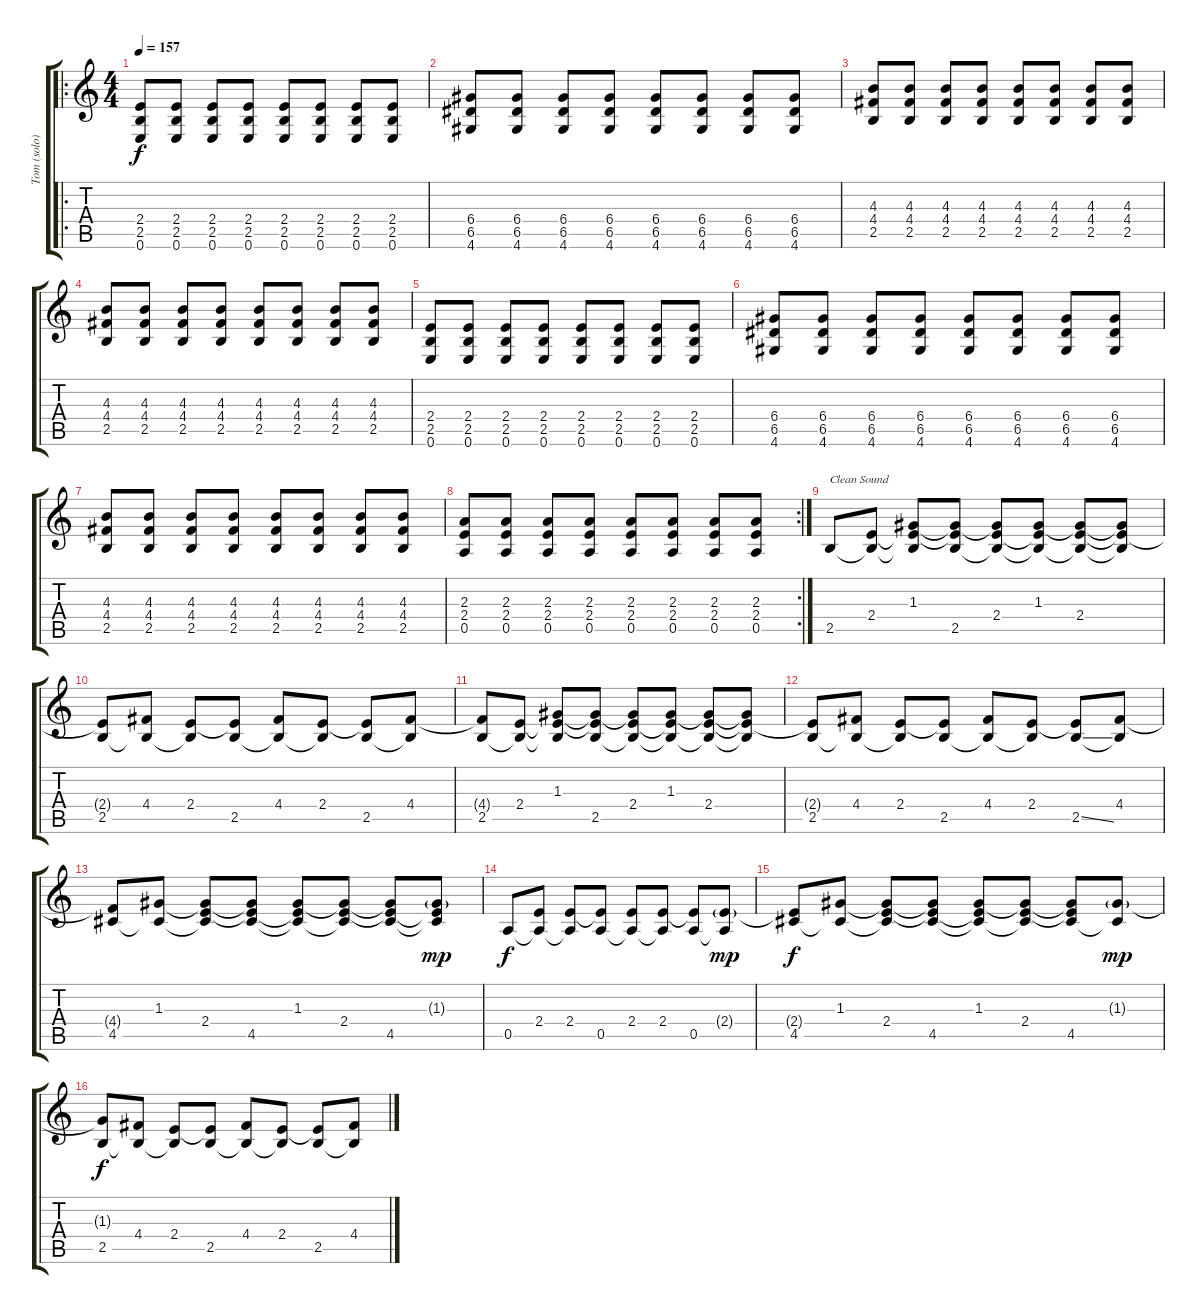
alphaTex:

\track ("Tom (solo)" "Tom (solo)") {instrument distortionguitar}
\staff {score tabs}
\tuning (E4 B3 G3 D3 A2 E2) {hide}
\ro
\ts (4 4)
\tempo 157
\clef g2
\ks c
(2.4 2.5 0.6).8{dy f volume 14} (2.4 2.5 0.6).8 (2.4 2.5 0.6).8 (2.4 2.5 0.6).8 (2.4 2.5 0.6).8 (2.4 2.5 0.6).8 (2.4 2.5 0.6).8 (2.4 2.5 0.6).8 |
(6.4 6.5 4.6).8 (6.4 6.5 4.6).8 (6.4 6.5 4.6).8 (6.4 6.5 4.6).8 (6.4 6.5 4.6).8 (6.4 6.5 4.6).8 (6.4 6.5 4.6).8 (6.4 6.5 4.6).8 |
(4.3 4.4 2.5).8 (4.3 4.4 2.5).8 (4.3 4.4 2.5).8 (4.3 4.4 2.5).8 (4.3 4.4 2.5).8 (4.3 4.4 2.5).8 (4.3 4.4 2.5).8 (4.3 4.4 2.5).8 |
(4.3 4.4 2.5).8 (4.3 4.4 2.5).8 (4.3 4.4 2.5).8 (4.3 4.4 2.5).8 (4.3 4.4 2.5).8 (4.3 4.4 2.5).8 (4.3 4.4 2.5).8 (4.3 4.4 2.5).8 |
(2.4 2.5 0.6).8 (2.4 2.5 0.6).8 (2.4 2.5 0.6).8 (2.4 2.5 0.6).8 (2.4 2.5 0.6).8 (2.4 2.5 0.6).8 (2.4 2.5 0.6).8 (2.4 2.5 0.6).8 |
(6.4 6.5 4.6).8 (6.4 6.5 4.6).8 (6.4 6.5 4.6).8 (6.4 6.5 4.6).8 (6.4 6.5 4.6).8 (6.4 6.5 4.6).8 (6.4 6.5 4.6).8 (6.4 6.5 4.6).8 |
(4.3 4.4 2.5).8 (4.3 4.4 2.5).8 (4.3 4.4 2.5).8 (4.3 4.4 2.5).8 (4.3 4.4 2.5).8 (4.3 4.4 2.5).8 (4.3 4.4 2.5).8 (4.3 4.4 2.5).8 |
\rc 2
(2.3 2.4 0.5).8 (2.3 2.4 0.5).8 (2.3 2.4 0.5).8 (2.3 2.4 0.5).8 (2.3 2.4 0.5).8 (2.3 2.4 0.5).8 (2.3 2.4 0.5).8 (2.3 2.4 0.5).8 |
2.5.8{txt "Clean Sound" instrument electricguitarclean} (2.4 2.5{t}).8 (1.3 2.4{t} 2.5{t}).8 (1.3{t} 2.4{t} 2.5).8 (1.3{t} 2.4 2.5{t}).8 (1.3 2.4{t} 2.5{t}).8 (1.3{t} 2.4 2.5{t}).8 (1.3{t} 2.4{t} 2.5{t}).8 |
(2.4{t} 2.5).8{instrument electricguitarclean} (4.4 2.5{t}).8 (2.4 2.5{t}).8 (2.4{t} 2.5).8 (4.4 2.5{t}).8 (2.4 2.5{t}).8 (2.4{t} 2.5).8 (4.4 2.5{t}).8 |
(4.4{t} 2.5).8{instrument electricguitarclean} (2.4 2.5{t}).8 (1.3 2.4{t} 2.5{t}).8 (1.3{t} 2.4{t} 2.5).8 (1.3{t} 2.4 2.5{t}).8 (1.3 2.4{t} 2.5{t}).8 (1.3{t} 2.4 2.5{t}).8 (1.3{t} 2.4{t} 2.5{t}).8 |
(2.4{t} 2.5).8{instrument electricguitarclean} (4.4 2.5{t}).8 (2.4 2.5{t}).8 (2.4{t} 2.5).8 (4.4 2.5{t}).8 (2.4 2.5{t}).8 (2.4{t} 2.5{ss}).8 (4.4 2.5{t}).8 |
(4.4{t} 4.5).8{instrument electricguitarclean} (1.3 4.5{t}).8 (1.3{t} 2.4 4.5{t}).8 (1.3{t} 2.4{t} 4.5).8 (1.3 2.4{t} 4.5{t}).8 (1.3{t} 2.4 4.5{t}).8 (1.3{t} 2.4{t} 4.5).8 (1.3{g} 2.4{t} 4.5{t}).8{dy mp} |
0.5.8{dy f instrument electricguitarclean} (2.4 0.5{t}).8 (2.4 0.5{t}).8 (2.4{t} 0.5).8 (2.4 0.5{t}).8 (2.4 0.5{t}).8 (2.4{t} 0.5).8 (2.4{g} 0.5{t}).8{dy mp} |
(2.4{t} 4.5).8{dy f instrument electricguitarclean} (1.3 4.5{t}).8 (1.3{t} 2.4 4.5{t}).8 (1.3{t} 2.4{t} 4.5).8 (1.3 2.4{t} 4.5{t}).8 (1.3{t} 2.4 4.5{t}).8 (1.3{t} 2.4{t} 4.5).8 (1.3{g} 4.5{t}).8{dy mp} |
(1.3{t} 2.5).8{dy f instrument electricguitarclean} (4.4 2.5{t}).8 (2.4 2.5{t}).8 (2.4{t} 2.5).8 (4.4 2.5{t}).8 (2.4 2.5{t}).8 (2.4{t} 2.5).8 (4.4 2.5{t}).8
